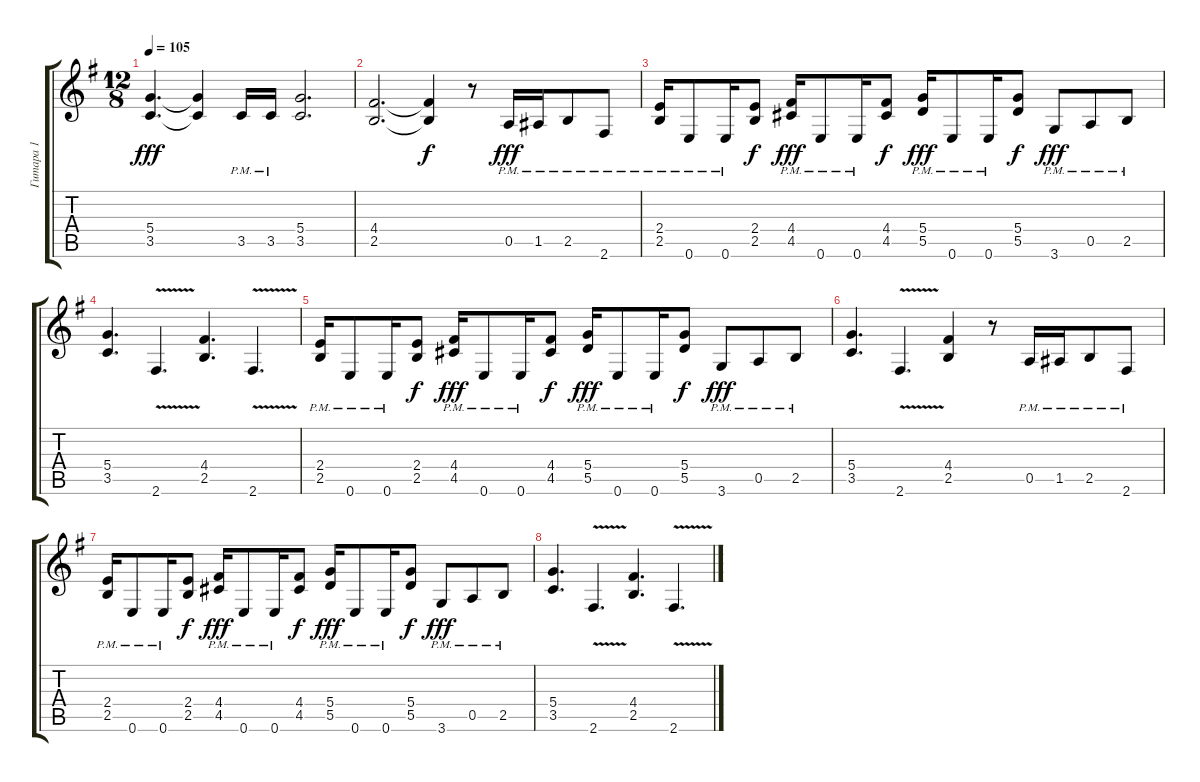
\track ("Гитара 1" "Гитара 1") {instrument acousticguitarsteel}
\staff {score tabs}
\tuning (E4 B3 G3 D3 A2 E2) {hide}
\ts (12 8)
\tempo 105
\clef g2
\ks eminor
(5.4 3.5).4{d dy fff instrument distortionguitar} (5.4{t} 3.5{t}).4 3.5{pm}.16 3.5{pm}.16 (5.4 3.5).2{d} |
(4.4 2.5).2{d instrument distortionguitar} (4.4{t} 2.5{t}).4{dy f} r.8 0.5{pm}.16{dy fff} 1.5{pm}.16 2.5{pm}.8 2.6{pm}.8 |
(2.4{pm} 2.5{pm}).16{instrument distortionguitar} 0.6{pm}.8 0.6{pm}.16 (2.4 2.5).8{dy f} (4.4{pm} 4.5{pm}).16{dy fff} 0.6{pm}.8 0.6{pm}.16 (4.4 4.5).8{dy f} (5.4{pm} 5.5{pm}).16{dy fff} 0.6{pm}.8 0.6{pm}.16 (5.4 5.5).8{dy f} 3.6{pm}.8{dy fff} 0.5{pm}.8 2.5{pm}.8 |
(5.4 3.5).4{d instrument distortionguitar} 2.6{v}.4{d} (4.4 2.5).4{d} 2.6{v}.4{d} |
(2.4{pm} 2.5{pm}).16{instrument distortionguitar} 0.6{pm}.8 0.6{pm}.16 (2.4 2.5).8{dy f} (4.4{pm} 4.5{pm}).16{dy fff} 0.6{pm}.8 0.6{pm}.16 (4.4 4.5).8{dy f} (5.4{pm} 5.5{pm}).16{dy fff} 0.6{pm}.8 0.6{pm}.16 (5.4 5.5).8{dy f} 3.6{pm}.8{dy fff} 0.5{pm}.8 2.5{pm}.8 |
(5.4 3.5).4{d instrument distortionguitar} 2.6{v}.4{d} (4.4 2.5).4 r.8 0.5{pm}.16 1.5{pm}.16 2.5{pm}.8 2.6{pm}.8 |
(2.4{pm} 2.5{pm}).16{instrument distortionguitar} 0.6{pm}.8 0.6{pm}.16 (2.4 2.5).8{dy f} (4.4{pm} 4.5{pm}).16{dy fff} 0.6{pm}.8 0.6{pm}.16 (4.4 4.5).8{dy f} (5.4{pm} 5.5{pm}).16{dy fff} 0.6{pm}.8 0.6{pm}.16 (5.4 5.5).8{dy f} 3.6{pm}.8{dy fff} 0.5{pm}.8 2.5{pm}.8 |
(5.4 3.5).4{d instrument distortionguitar} 2.6{v}.4{d} (4.4 2.5).4{d} 2.6{v}.4{d}
